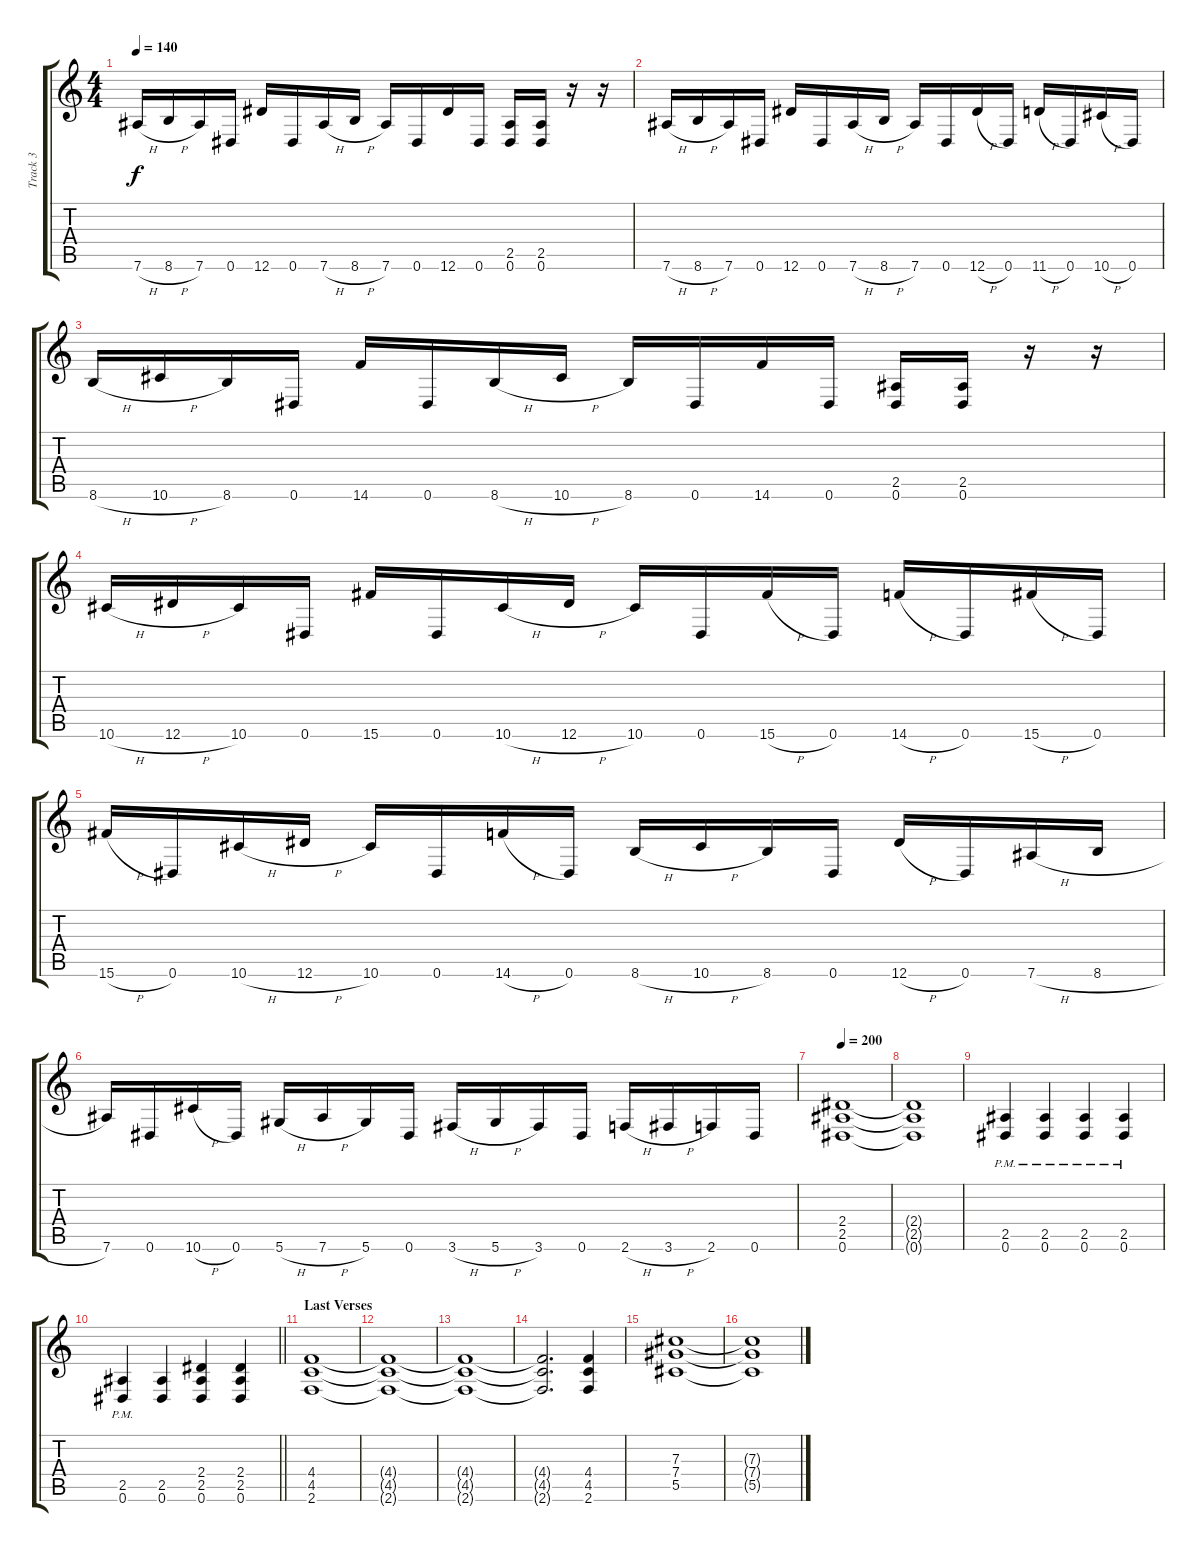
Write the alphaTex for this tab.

\track ("Track 3" "Track 3") {instrument overdrivenguitar}
\staff {score tabs}
\tuning (Eb4 Bb3 Gb3 Db3 Ab2 Eb2) {hide}
\ts (4 4)
\tempo 140
\clef g2
\ks c
7.6{h}.16{dy f} 8.6{h}.16 7.6.16 0.6.16 12.6.16 0.6.16 7.6{h}.16 8.6{h}.16 7.6.16 0.6.16 12.6.16 0.6.16 (2.5 0.6).16 (2.5 0.6).16 r.16 r.16 |
7.6{h}.16 8.6{h}.16 7.6.16 0.6.16 12.6.16 0.6.16 7.6{h}.16 8.6{h}.16 7.6.16 0.6.16 12.6{h}.16 0.6.16 11.6{h}.16 0.6.16 10.6{h}.16 0.6.16 |
8.6{h}.16 10.6{h}.16 8.6.16 0.6.16 14.6.16 0.6.16 8.6{h}.16 10.6{h}.16 8.6.16 0.6.16 14.6.16 0.6.16 (2.5 0.6).16 (2.5 0.6).16 r.16 r.16 |
10.6{h}.16 12.6{h}.16 10.6.16 0.6.16 15.6.16 0.6.16 10.6{h}.16 12.6{h}.16 10.6.16 0.6.16 15.6{h}.16 0.6.16 14.6{h}.16 0.6.16 15.6{h}.16 0.6.16 |
15.6{h}.16 0.6.16 10.6{h}.16 12.6{h}.16 10.6.16 0.6.16 14.6{h}.16 0.6.16 8.6{h}.16 10.6{h}.16 8.6.16 0.6.16 12.6{h}.16 0.6.16 7.6{h}.16 8.6{h}.16 |
7.6.16 0.6.16 10.6{h}.16 0.6.16 5.6{h}.16 7.6{h}.16 5.6.16 0.6.16 3.6{h}.16 5.6{h}.16 3.6.16 0.6.16 2.6{h}.16 3.6{h}.16 2.6.16 0.6.16 |
\tempo 200
(2.4 2.5 0.6).1 |
(2.4{t} 2.5{t} 0.6{t}).1 |
(2.5{pm} 0.6{pm}).4 (2.5{pm} 0.6{pm}).4 (2.5{pm} 0.6{pm}).4 (2.5{pm} 0.6{pm}).4 |
\barLineRight lightlight
(2.5{pm} 0.6{pm}).4 (2.5 0.6).4 (2.4 2.5 0.6).4 (2.4 2.5 0.6).4 |
\section ("" "Last Verses")
(4.4 4.5 2.6).1 |
(4.4{t} 4.5{t} 2.6{t}).1 |
(4.4{t} 4.5{t} 2.6{t}).1 |
(4.4{t} 4.5{t} 2.6{t}).2{d} (4.4 4.5 2.6).4 |
(7.3 7.4 5.5).1 |
(7.3{t} 7.4{t} 5.5{t}).1
